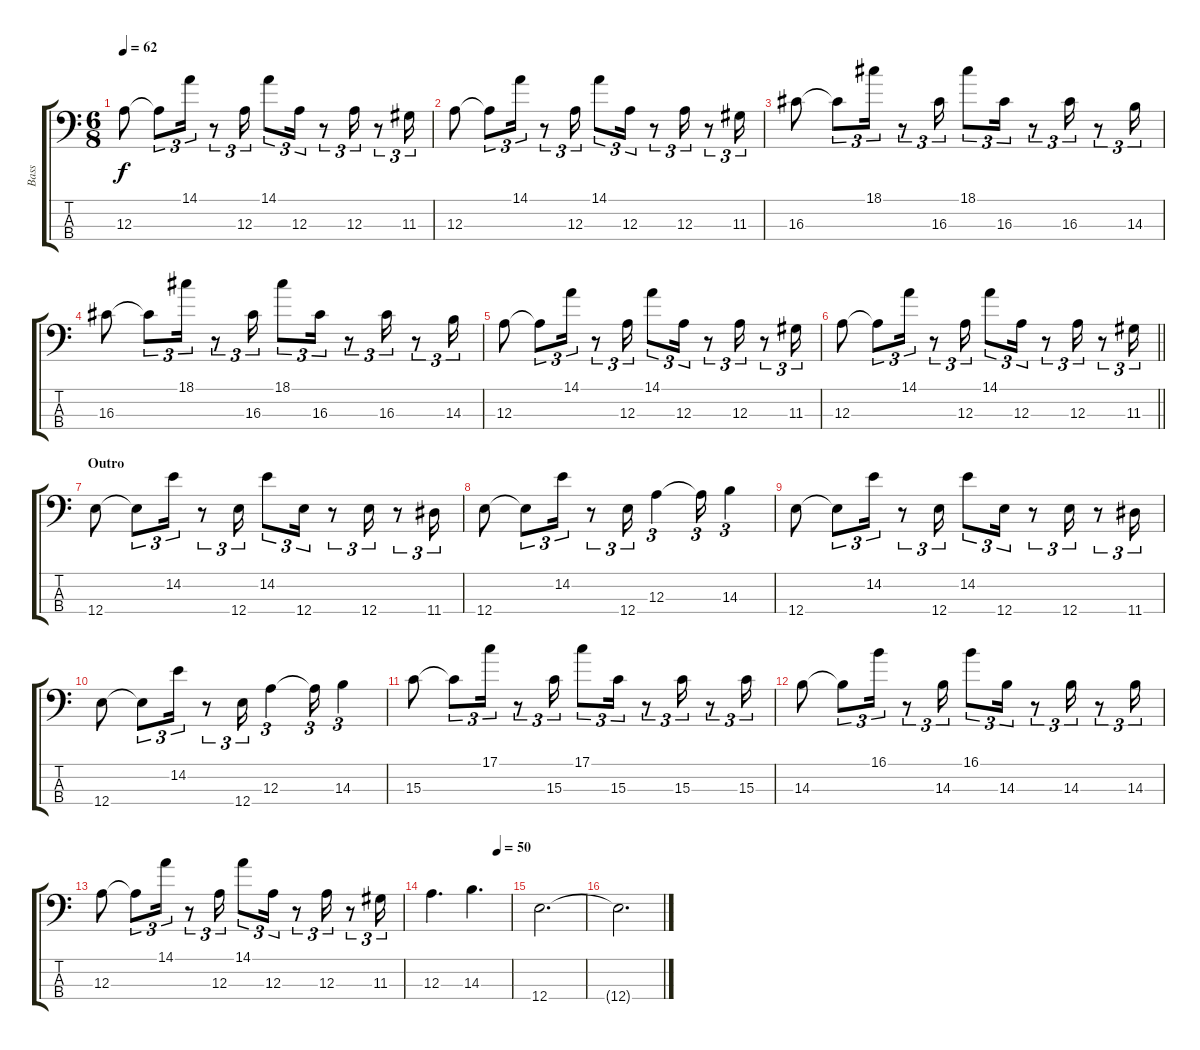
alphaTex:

\track ("Bass" "Bass") {instrument electricbassfinger}
\staff {score tabs}
\tuning (G2 D2 A1 E1) {hide}
\ts (6 8)
\tempo 62
\clef f4
\ks c
12.3.8{dy f} 12.3{t}.8{tu (3 2)} 14.1.16{tu (3 2)} r.8{tu (3 2)} 12.3.16{tu (3 2)} 14.1.8{tu (3 2)} 12.3.16{tu (3 2)} r.8{tu (3 2)} 12.3.16{tu (3 2)} r.8{tu (3 2)} 11.3.16{tu (3 2)} |
12.3.8 12.3{t}.8{tu (3 2)} 14.1.16{tu (3 2)} r.8{tu (3 2)} 12.3.16{tu (3 2)} 14.1.8{tu (3 2)} 12.3.16{tu (3 2)} r.8{tu (3 2)} 12.3.16{tu (3 2)} r.8{tu (3 2)} 11.3.16{tu (3 2)} |
16.3.8 16.3{t}.8{tu (3 2)} 18.1.16{tu (3 2)} r.8{tu (3 2)} 16.3.16{tu (3 2)} 18.1.8{tu (3 2)} 16.3.16{tu (3 2)} r.8{tu (3 2)} 16.3.16{tu (3 2)} r.8{tu (3 2)} 14.3.16{tu (3 2)} |
16.3.8 16.3{t}.8{tu (3 2)} 18.1.16{tu (3 2)} r.8{tu (3 2)} 16.3.16{tu (3 2)} 18.1.8{tu (3 2)} 16.3.16{tu (3 2)} r.8{tu (3 2)} 16.3.16{tu (3 2)} r.8{tu (3 2)} 14.3.16{tu (3 2)} |
12.3.8 12.3{t}.8{tu (3 2)} 14.1.16{tu (3 2)} r.8{tu (3 2)} 12.3.16{tu (3 2)} 14.1.8{tu (3 2)} 12.3.16{tu (3 2)} r.8{tu (3 2)} 12.3.16{tu (3 2)} r.8{tu (3 2)} 11.3.16{tu (3 2)} |
\barLineRight lightlight
12.3.8 12.3{t}.8{tu (3 2)} 14.1.16{tu (3 2)} r.8{tu (3 2)} 12.3.16{tu (3 2)} 14.1.8{tu (3 2)} 12.3.16{tu (3 2)} r.8{tu (3 2)} 12.3.16{tu (3 2)} r.8{tu (3 2)} 11.3.16{tu (3 2)} |
\section ("" "Outro")
12.4.8 12.4{t}.8{tu (3 2)} 14.2.16{tu (3 2)} r.8{tu (3 2)} 12.4.16{tu (3 2)} 14.2.8{tu (3 2)} 12.4.16{tu (3 2)} r.8{tu (3 2)} 12.4.16{tu (3 2)} r.8{tu (3 2)} 11.4.16{tu (3 2)} |
12.4.8 12.4{t}.8{tu (3 2)} 14.2.16{tu (3 2)} r.8{tu (3 2)} 12.4.16{tu (3 2)} 12.3.4{tu (3 2)} 12.3{t}.16{tu (3 2)} 14.3.4{tu (3 2)} |
12.4.8 12.4{t}.8{tu (3 2)} 14.2.16{tu (3 2)} r.8{tu (3 2)} 12.4.16{tu (3 2)} 14.2.8{tu (3 2)} 12.4.16{tu (3 2)} r.8{tu (3 2)} 12.4.16{tu (3 2)} r.8{tu (3 2)} 11.4.16{tu (3 2)} |
12.4.8 12.4{t}.8{tu (3 2)} 14.2.16{tu (3 2)} r.8{tu (3 2)} 12.4.16{tu (3 2)} 12.3.4{tu (3 2)} 12.3{t}.16{tu (3 2)} 14.3.4{tu (3 2)} |
15.3.8 15.3{t}.8{tu (3 2)} 17.1.16{tu (3 2)} r.8{tu (3 2)} 15.3.16{tu (3 2)} 17.1.8{tu (3 2)} 15.3.16{tu (3 2)} r.8{tu (3 2)} 15.3.16{tu (3 2)} r.8{tu (3 2)} 15.3.16{tu (3 2)} |
14.3.8 14.3{t}.8{tu (3 2)} 16.1.16{tu (3 2)} r.8{tu (3 2)} 14.3.16{tu (3 2)} 16.1.8{tu (3 2)} 14.3.16{tu (3 2)} r.8{tu (3 2)} 14.3.16{tu (3 2)} r.8{tu (3 2)} 14.3.16{tu (3 2)} |
12.3.8 12.3{t}.8{tu (3 2)} 14.1.16{tu (3 2)} r.8{tu (3 2)} 12.3.16{tu (3 2)} 14.1.8{tu (3 2)} 12.3.16{tu (3 2)} r.8{tu (3 2)} 12.3.16{tu (3 2)} r.8{tu (3 2)} 11.3.16{tu (3 2)} |
\tempo (50 0.8333333333333334)
12.3.4{d} 14.3.4{d} |
12.4.2{d} |
12.4{t}.2{d}
